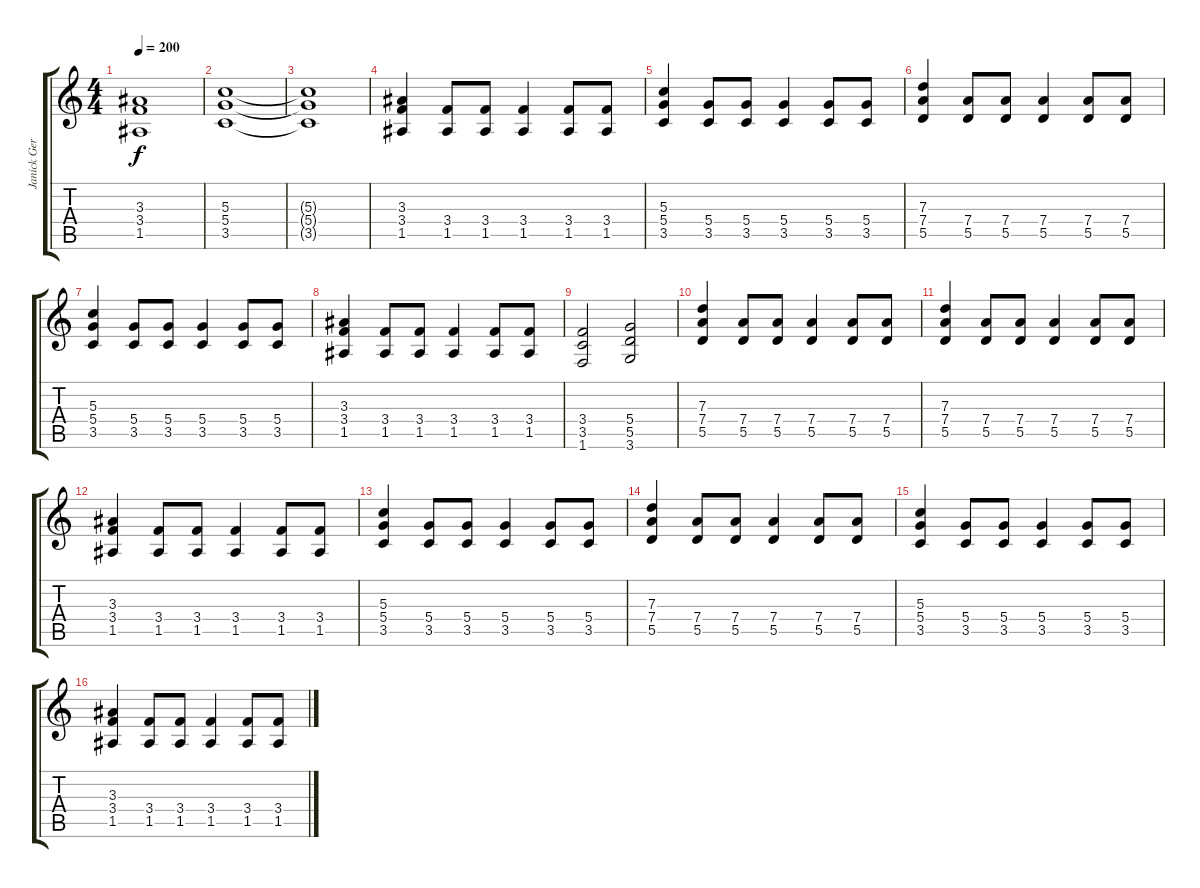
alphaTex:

\track ("Janick Gers" "Janick Ger") {instrument distortionguitar}
\staff {score tabs}
\tuning (E4 B3 G3 D3 A2 E2) {hide}
\ts (4 4)
\tempo 200
\clef g2
\ks c
(3.3 3.4 1.5).1{dy f} |
(5.3 5.4 3.5).1 |
(5.3{t} 5.4{t} 3.5{t}).1 |
(3.3 3.4 1.5).4 (3.4 1.5).8 (3.4 1.5).8 (3.4 1.5).4 (3.4 1.5).8 (3.4 1.5).8 |
(5.3 5.4 3.5).4 (5.4 3.5).8 (5.4 3.5).8 (5.4 3.5).4 (5.4 3.5).8 (5.4 3.5).8 |
(7.3 7.4 5.5).4 (7.4 5.5).8 (7.4 5.5).8 (7.4 5.5).4 (7.4 5.5).8 (7.4 5.5).8 |
(5.3 5.4 3.5).4 (5.4 3.5).8 (5.4 3.5).8 (5.4 3.5).4 (5.4 3.5).8 (5.4 3.5).8 |
(3.3 3.4 1.5).4 (3.4 1.5).8 (3.4 1.5).8 (3.4 1.5).4 (3.4 1.5).8 (3.4 1.5).8 |
(3.4 3.5 1.6).2 (5.4 5.5 3.6).2 |
(7.3 7.4 5.5).4 (7.4 5.5).8 (7.4 5.5).8 (7.4 5.5).4 (7.4 5.5).8 (7.4 5.5).8 |
(7.3 7.4 5.5).4 (7.4 5.5).8 (7.4 5.5).8 (7.4 5.5).4 (7.4 5.5).8 (7.4 5.5).8 |
(3.3 3.4 1.5).4 (3.4 1.5).8 (3.4 1.5).8 (3.4 1.5).4 (3.4 1.5).8 (3.4 1.5).8 |
(5.3 5.4 3.5).4 (5.4 3.5).8 (5.4 3.5).8 (5.4 3.5).4 (5.4 3.5).8 (5.4 3.5).8 |
(7.3 7.4 5.5).4 (7.4 5.5).8 (7.4 5.5).8 (7.4 5.5).4 (7.4 5.5).8 (7.4 5.5).8 |
(5.3 5.4 3.5).4 (5.4 3.5).8 (5.4 3.5).8 (5.4 3.5).4 (5.4 3.5).8 (5.4 3.5).8 |
(3.3 3.4 1.5).4 (3.4 1.5).8 (3.4 1.5).8 (3.4 1.5).4 (3.4 1.5).8 (3.4 1.5).8
